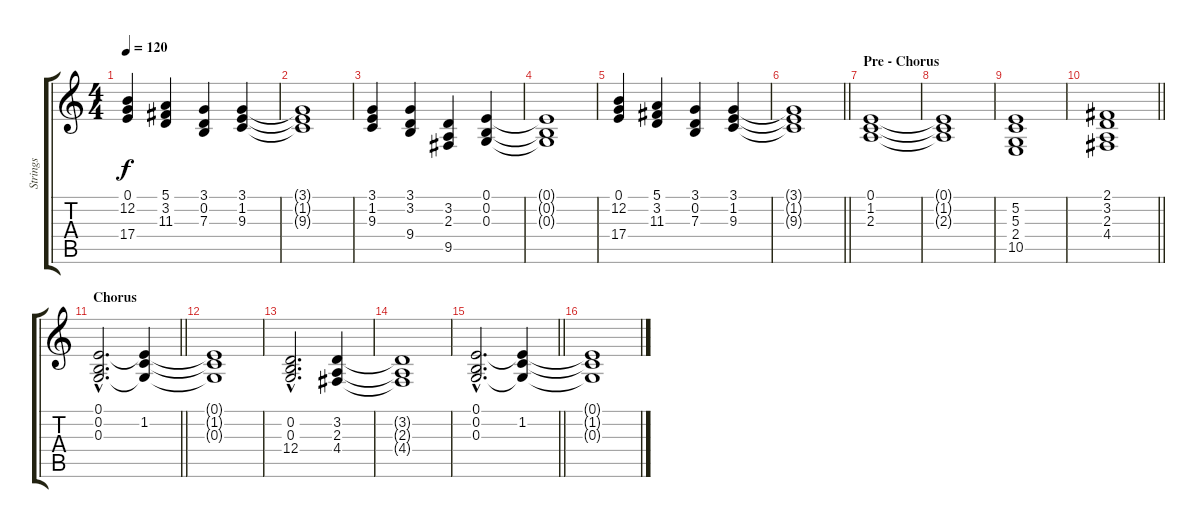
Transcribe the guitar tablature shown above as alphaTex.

\track ("Strings" "Strings") {instrument stringensemble1}
\staff {score tabs}
\tuning (E4 B3 G3 D3 A2 E2) {hide}
\ts (4 4)
\tempo 120
\clef g2
\ks c
(0.1 12.2 17.4).4{dy f} (5.1 3.2 11.3).4 (3.1 0.2 7.3).4 (3.1 1.2 9.3).4 |
(3.1{t} 1.2{t} 9.3{t}).1 |
(3.1 1.2 9.3).4 (3.1 3.2 9.4).4 (3.2 2.3 9.5).4 (0.1 0.2 0.3).4 |
(0.1{t} 0.2{t} 0.3{t}).1 |
(0.1 12.2 17.4).4 (5.1 3.2 11.3).4 (3.1 0.2 7.3).4 (3.1 1.2 9.3).4 |
\barLineRight lightlight
(3.1{t} 1.2{t} 9.3{t}).1 |
\section ("" "Pre - Chorus")
(0.1 1.2 2.3).1 |
(0.1{t} 1.2{t} 2.3{t}).1 |
(5.2 5.3 2.4 10.5).1 |
\barLineRight lightlight
(2.1 3.2 2.3 4.4).1 |
\section ("" "Chorus")
\barLineRight lightlight
(0.1{hac} 0.2{hac} 0.3{hac}).2{d} (0.1{t} 1.2 0.3{t}).4 |
(0.1{t} 1.2{t} 0.3{t}).1 |
(0.2{hac} 0.3{hac} 12.4{hac}).2{d} (3.2 2.3 4.4).4 |
(3.2{t} 2.3{t} 4.4{t}).1 |
\barLineRight lightlight
(0.1{hac} 0.2{hac} 0.3{hac}).2{d} (0.1{t} 1.2 0.3{t}).4 |
(0.1{t} 1.2{t} 0.3{t}).1
